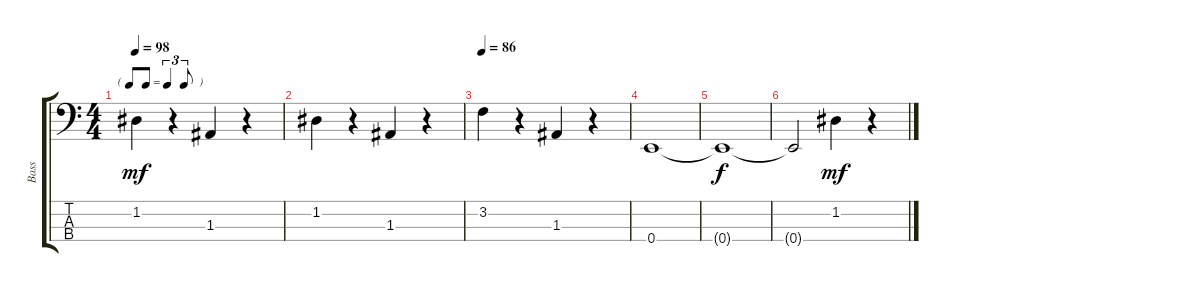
\track ("Bass" "Bass") {instrument fretlessbass}
\staff {score tabs}
\tuning (G2 D2 A1 E1) {hide}
\ts (4 4)
\tf triplet8th
\tempo 98
\clef f4
\ks c
1.2.4{dy mf} r.4 1.3.4 r.4 |
1.2.4 r.4 1.3.4 r.4 |
\tempo 86
3.2.4 r.4 1.3.4 r.4 |
0.4.1 |
0.4{t}.1{dy f} |
0.4{t}.2 1.2.4{dy mf} r.4
